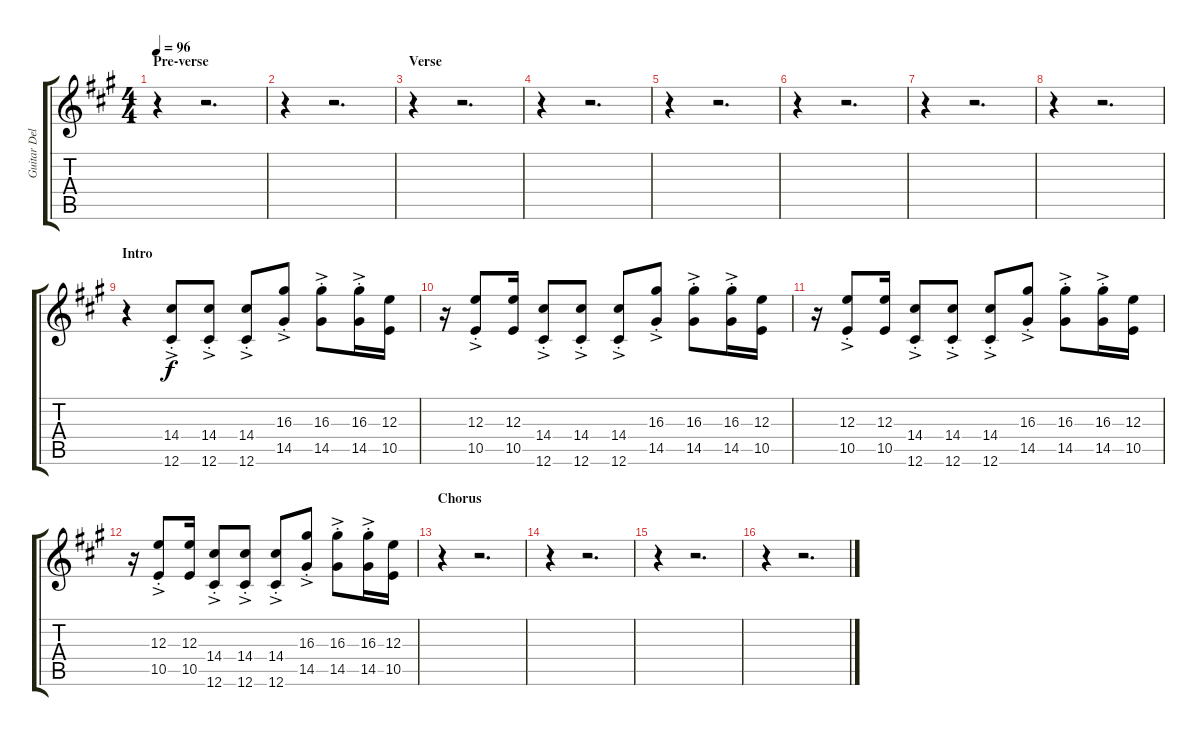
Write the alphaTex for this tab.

\track ("Guitar Delay 2" "Guitar Del") {instrument distortionguitar}
\staff {score tabs}
\tuning (Db4 Ab3 E3 B2 Gb2 Db2) {hide}
\ts (4 4)
\section ("" "Pre-verse")
\tempo 96
\clef g2
\ks a
r.4{dy f} r.2{d} |
r.4 r.2{d} |
\section ("" "Verse")
r.4 r.2{d} |
r.4 r.2{d} |
r.4 r.2{d} |
r.4 r.2{d} |
r.4 r.2{d} |
r.4 r.2{d} |
\section ("" "Intro")
r.4 (14.4{ac st} 12.6{ac st}).8 (14.4{ac st} 12.6{ac st}).8 (14.4{ac st} 12.6{ac st}).8 (16.3{ac st} 14.5{ac st}).8 (16.3{ac st} 14.5{ac st}).8 (16.3{ac st} 14.5{ac st}).16 (12.3 10.5).16 |
r.16 (12.3{ac st} 10.5{ac st}).8 (12.3 10.5).16 (14.4{ac st} 12.6{ac st}).8 (14.4{ac st} 12.6{ac st}).8 (14.4{ac st} 12.6{ac st}).8 (16.3{ac st} 14.5{ac st}).8 (16.3{ac st} 14.5{ac st}).8 (16.3{ac st} 14.5{ac st}).16 (12.3 10.5).16 |
r.16 (12.3{ac st} 10.5{ac st}).8 (12.3 10.5).16 (14.4{ac st} 12.6{ac st}).8 (14.4{ac st} 12.6{ac st}).8 (14.4{ac st} 12.6{ac st}).8 (16.3{ac st} 14.5{ac st}).8 (16.3{ac st} 14.5{ac st}).8 (16.3{ac st} 14.5{ac st}).16 (12.3 10.5).16 |
r.16 (12.3{ac st} 10.5{ac st}).8 (12.3 10.5).16 (14.4{ac st} 12.6{ac st}).8 (14.4{ac st} 12.6{ac st}).8 (14.4{ac st} 12.6{ac st}).8 (16.3{ac st} 14.5{ac st}).8 (16.3{ac st} 14.5{ac st}).8 (16.3{ac st} 14.5{ac st}).16 (12.3 10.5).16 |
\section ("" "Chorus")
r.4 r.2{d} |
r.4 r.2{d} |
r.4 r.2{d} |
r.4 r.2{d}
